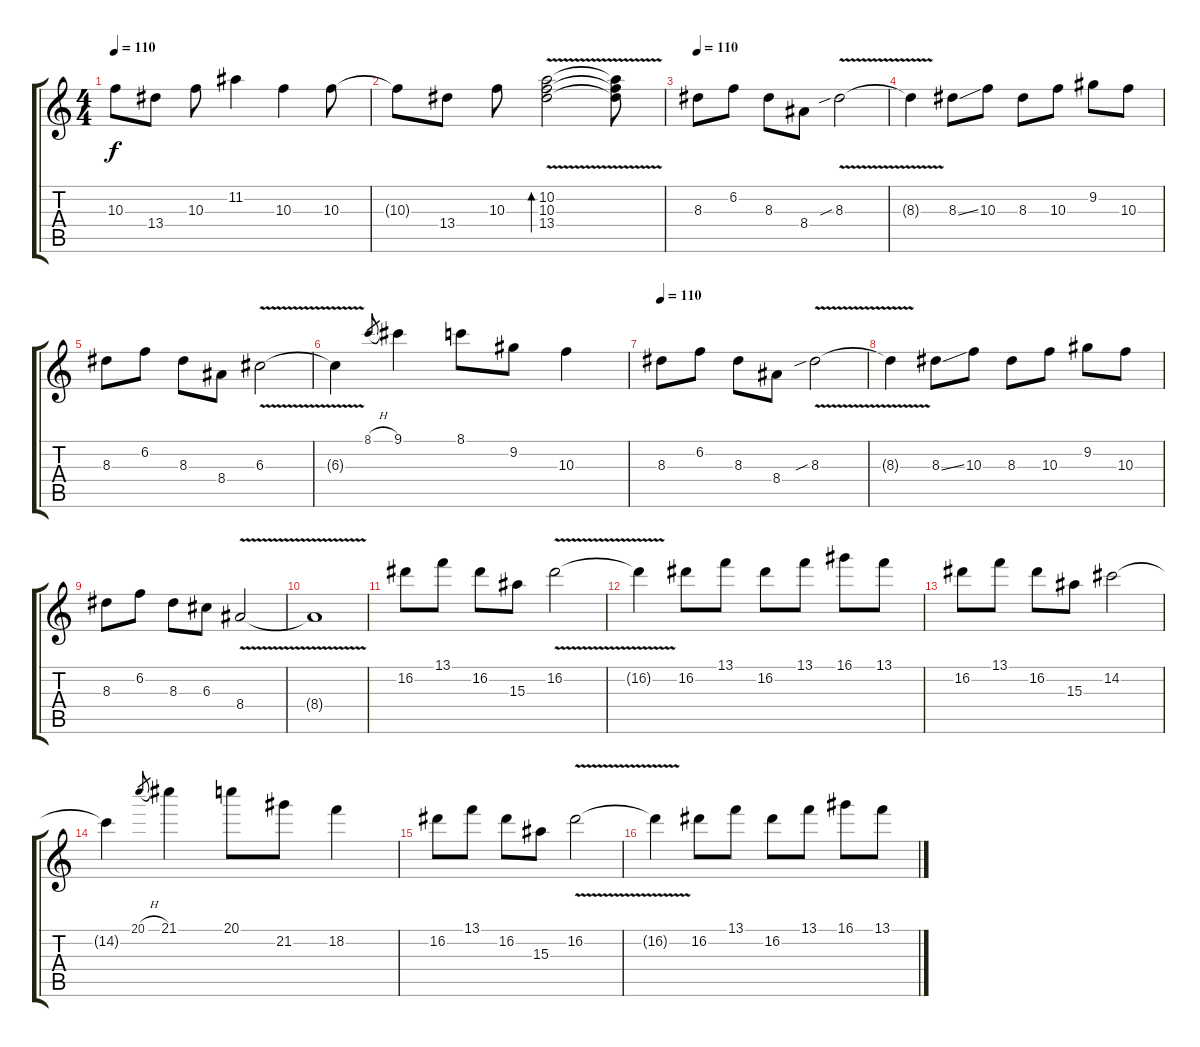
\track "" {instrument acousticguitarnylon}
\staff {score tabs}
\tuning (E4 B3 G3 D3 A2 E2) {hide}
\ts (4 4)
\tempo 110
\clef g2
\ks c
10.3.8{dy f} 13.4.8 10.3.8 11.2.4 10.3.4 10.3.8 |
10.3{t}.8 13.4.8 10.3.8 (10.2{v} 10.3 13.4).2{bd 480} (10.2{t} 10.3{t} 13.4{t}).8 |
\tempo 110
8.3.8 6.2.8 8.3.8 8.4.8 8.3{v sib}.2 |
8.3{t}.4 8.3{ss}.8 10.3.8 8.3.8 10.3.8 9.2.8 10.3.8 |
8.3.8 6.2.8 8.3.8 8.4.8 6.3{v}.2 |
6.3{t}.4 8.1{h}.8{gr} 9.1.4 8.1.8 9.2.8 10.3.4 |
\tempo 110
8.3.8 6.2.8 8.3.8 8.4.8 8.3{v sib}.2 |
8.3{t}.4 8.3{ss}.8 10.3.8 8.3.8 10.3.8 9.2.8 10.3.8 |
8.3.8 6.2.8 8.3.8 6.3.8 8.4{v}.2 |
8.4{t}.1 |
16.2.8 13.1.8 16.2.8 15.3.8 16.2{v}.2 |
16.2{t}.4 16.2.8 13.1.8 16.2.8 13.1.8 16.1.8 13.1.8 |
16.2.8 13.1.8 16.2.8 15.3.8 14.2.2 |
14.2{t}.4 20.1{h}.8{gr} 21.1.4 20.1.8 21.2.8 18.2.4 |
16.2.8 13.1.8 16.2.8 15.3.8 16.2{v}.2 |
16.2{t}.4 16.2.8 13.1.8 16.2.8 13.1.8 16.1.8 13.1.8
